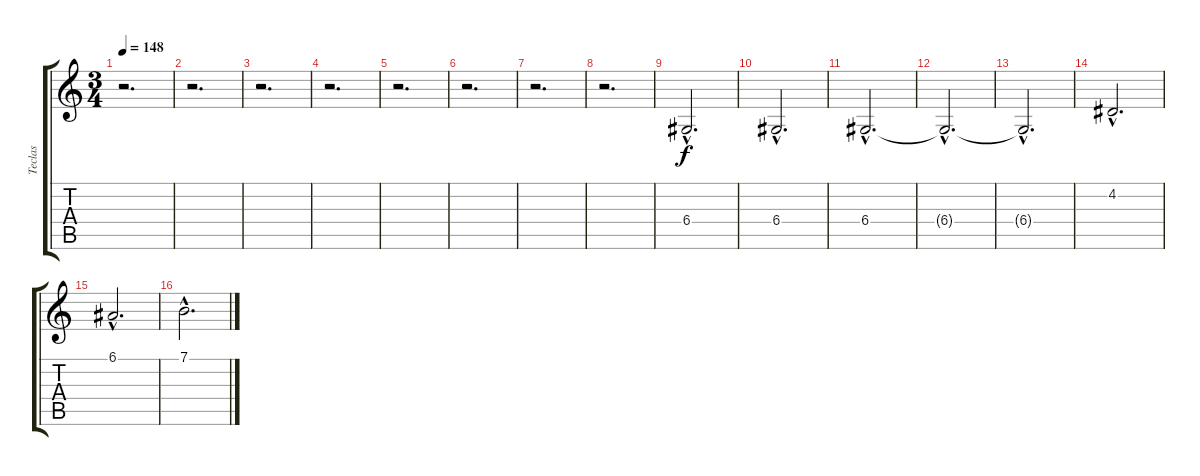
\track ("Teclas" "Teclas") {instrument brightacousticpiano}
\staff {score tabs}
\tuning (E4 B3 G3 D3 A2 E2) {hide}
\ts (3 4)
\tempo 148
\clef g2
\ks c
r.2{d dy f} |
r.2{d} |
r.2{d} |
r.2{d} |
r.2{d} |
r.2{d} |
r.2{d} |
r.2{d} |
6.4{hac}.2{d} |
6.4{hac}.2{d} |
6.4{hac}.2{d} |
6.4{hac t}.2{d} |
6.4{hac t}.2{d} |
4.2{hac}.2{d} |
6.1{hac}.2{d} |
7.1{hac}.2{d}
